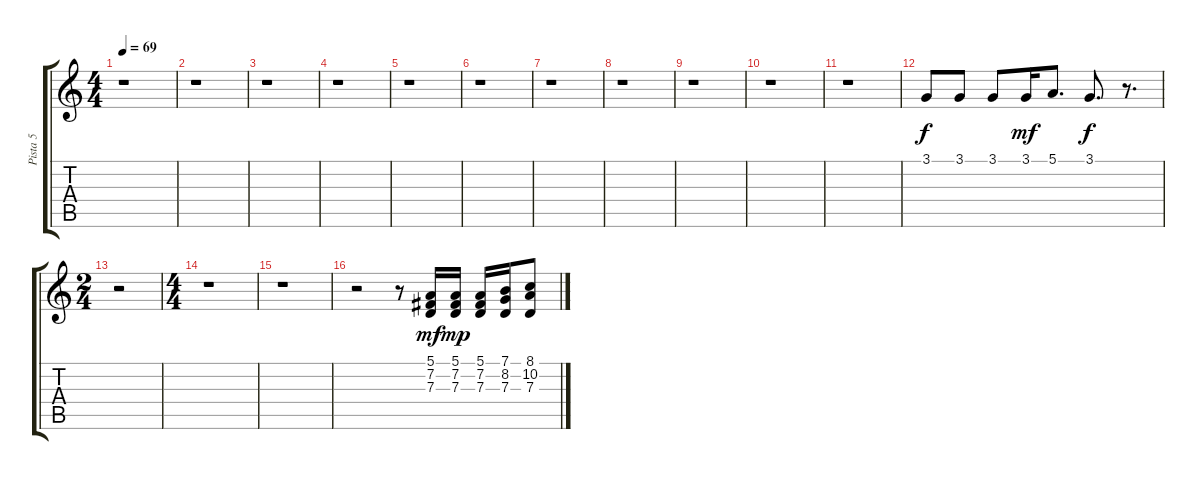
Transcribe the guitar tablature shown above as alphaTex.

\track ("Pista 5" "Pista 5") {instrument electricpiano1}
\staff {score tabs}
\tuning (E4 B3 G3 D3 A2 E2) {hide}
\ts (4 4)
\tempo 69
\clef g2
\ks c
r.1{dy f} |
r.1 |
r.1 |
r.1 |
r.1 |
r.1 |
r.1 |
r.1 |
r.1 |
r.1 |
r.1 |
3.1.8 3.1.8 3.1.8 3.1.16{dy mf} 5.1.8{d} 3.1.8{d dy f} r.8{d} |
\ts (2 4)
r.2 |
\ts (4 4)
r.1 |
r.1 |
r.2 r.8 (5.1 7.2 7.3).16{dy mf} (5.1 7.2 7.3).16{dy mp} (5.1 7.2 7.3).16 (7.1 8.2 7.3).16 (8.1 10.2 7.3).8
